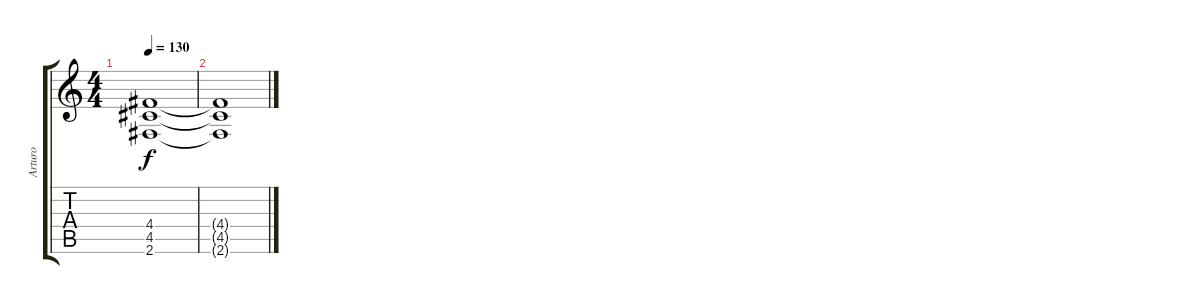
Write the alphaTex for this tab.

\track ("Arturo" "Arturo") {instrument overdrivenguitar}
\staff {score tabs}
\tuning (E4 B3 G3 D3 A2 E2) {hide}
\ts (4 4)
\tempo 130
\clef g2
\ks c
(4.4{t} 4.5{t} 2.6{t}).1{dy f} |
(4.4{t} 4.5{t} 2.6{t}).1
